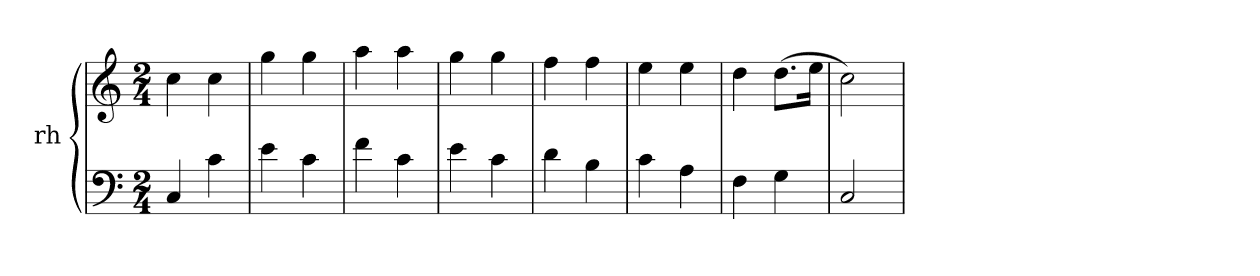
**kern	**kern
*part1	*part1
*staff2	*staff1
*I"rh	*
*clefF4	*clefG2
*k[]	*k[]
*C:	*C:
*M2/4	*M2/4
=	=
4C	4cc
4c	4cc
=	=
4e	4gg
4c	4gg
=	=
4f	4aa
4c	4aa
=	=
4e	4gg
4c	4gg
=	=
4d	4ff
4B	4ff
=	=
4c	4ee
4A	4ee
=	=
4F	4dd
4G	(8.ddL
.	16eeJk
=	=
2C	2cc)
=	=
*-	*-
